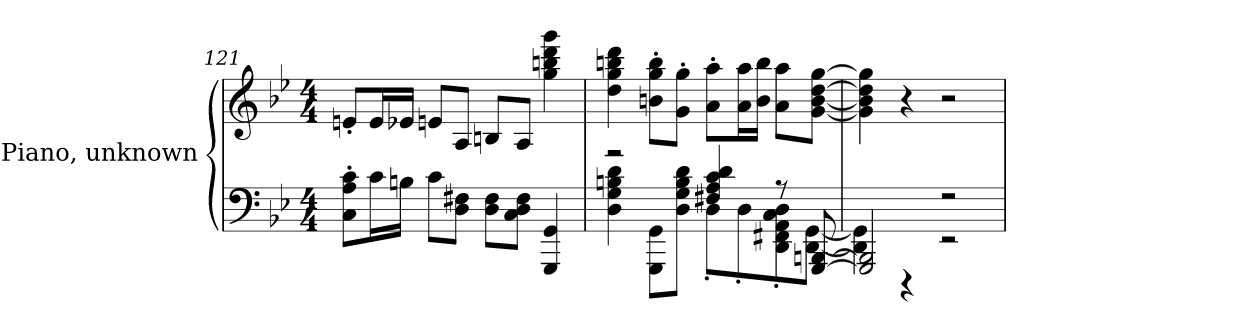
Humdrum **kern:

**kern	**kern
*part1	*part1
*staff2	*staff1
*I"Piano, unknown	*
*I'Pno.	*
*clefF4	*clefG2
*k[b-e-]	*k[b-e-]
*M4/4	*M4/4
=121	=121
8C\' 8A\' 8c\'L	8en'/L
16c\L	16e/L
16Bn\JJ	16e-X/JJ
8c\L	8en/L
8D\ 8F#X\J	8A/J
8D\ 8F#\L	8Bn/L
8C\ 8D\ 8F#\J	8A/J
4GGG/ 4GG/	4gg\ 4bbn\ 4ddd\ 4ggg\
!!LO:LB:g=z
=122	=122
*^	*
2r	4D\ 4G\ 4Bn\ 4d\	4dd\ 4gg\ 4bbn\ 4ddd\
.	8GGG\ 8GG\L	8bn\' 8gg\' 8bb\'L
.	8D\ 8G\ 8B\ 8d\J	8g\' 8gg\'J
4F#X/ 4A/ 4c/ 4d/	8D'\L	8a\' 8aa\'L
.	8D'\	16a\ 16aa\L
.	.	16b\ 16bb\JJ
8r	8DD\' 8FF#X\' 8AA\' 8C\' 8D\'	8a\ 8aa\L
[8GGG/ [8BBBn/	[8DD\ [8GG\J	[8g\ [8b\ [8dd\ [8gg\J
=123	=123	=123
2GGG/] 2BBB/]	4DD\] 4GG\]	4g\] 4b\] 4dd\] 4gg\]
.	4r	4r
2r	2r	2r
*v	*v	*
=	=
*-	*-
